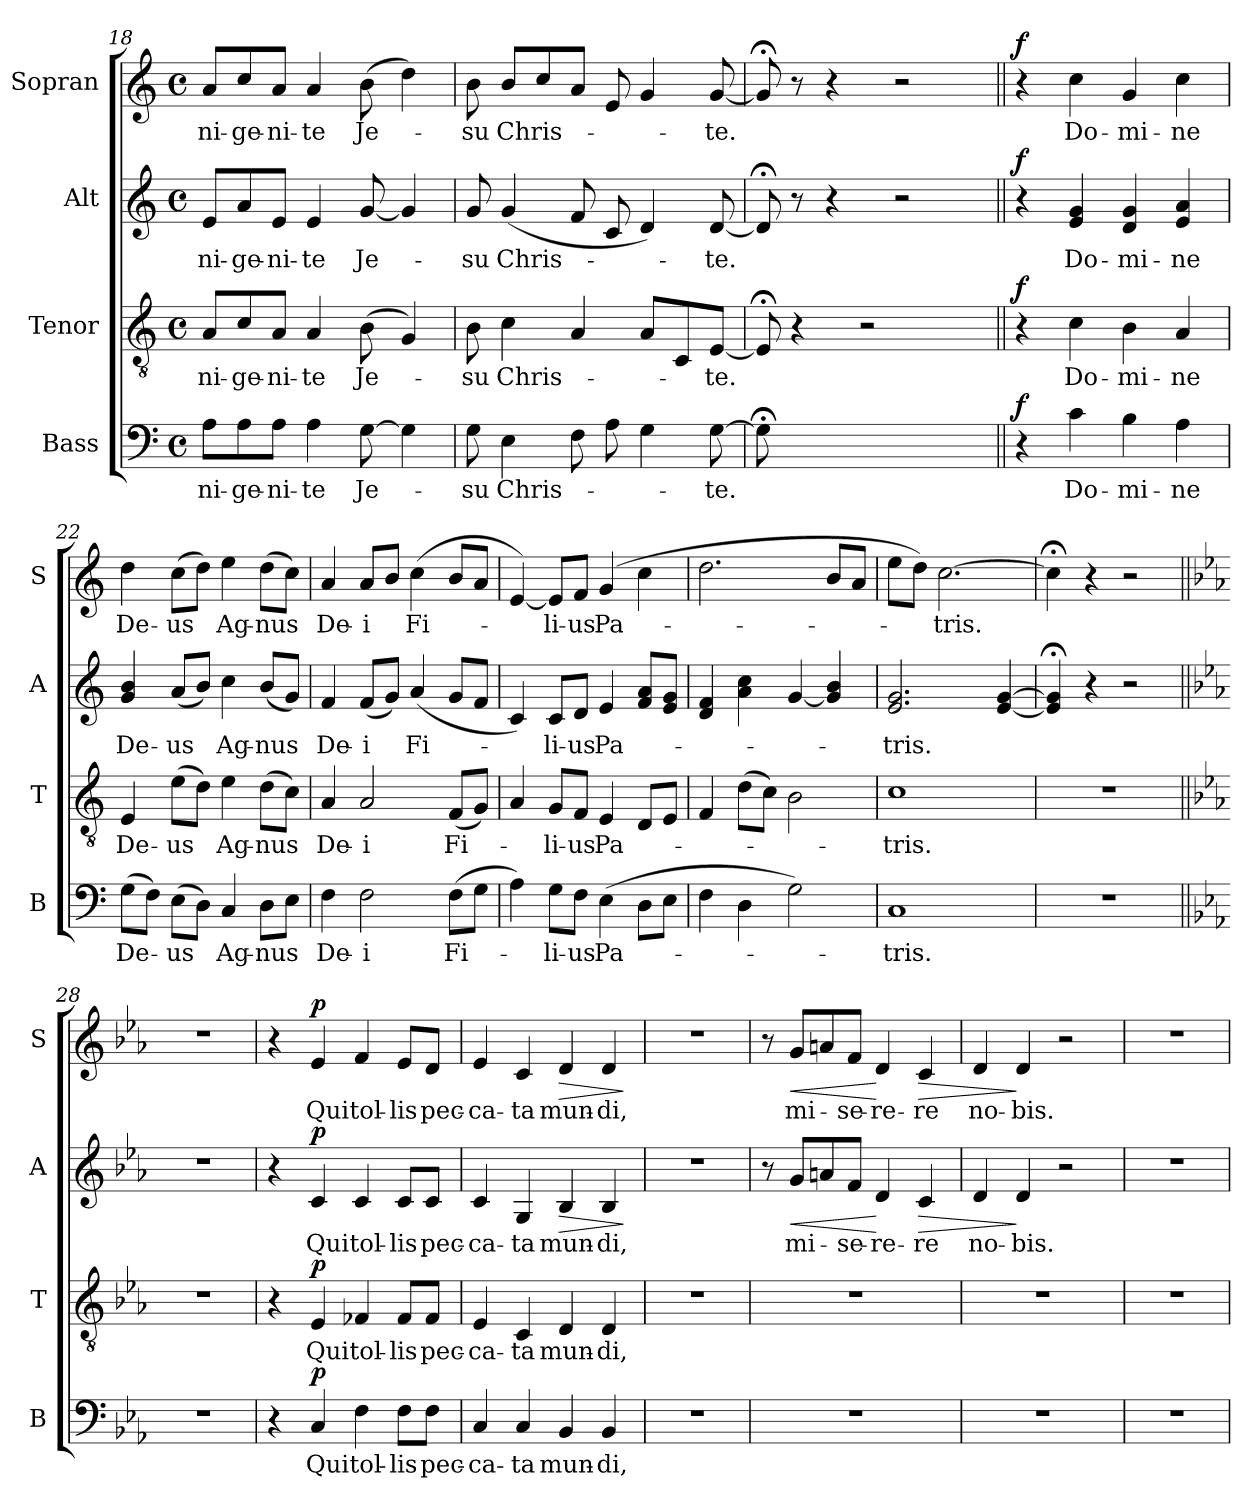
**kern	**text	**dynam	**kern	**text	**dynam	**kern	**text	**dynam	**kern	**text	**dynam
*part4	*part4	*part4	*part3	*part3	*part3	*part2	*part2	*part2	*part1	*part1	*part1
*staff4	*staff4	*staff4	*staff3	*staff3	*staff3	*staff2	*staff2	*staff2	*staff1	*staff1	*staff1
*I"Bass	*	*	*I"Tenor	*	*	*I"Alt	*	*	*I"Sopran	*	*
*I'B	*	*	*I'T	*	*	*I'A	*	*	*I'S	*	*
*clefF4	*	*	*clefGv2	*	*	*clefG2	*	*	*clefG2	*	*
*k[]	*	*	*k[]	*	*	*k[]	*	*	*k[]	*	*
*M4/4	*	*	*M4/4	*	*	*M4/4	*	*	*M4/4	*	*
*met(c)	*	*	*met(c)	*	*	*met(c)	*	*	*met(c)	*	*
=18	=18	=18	=18	=18	=18	=18	=18	=18	=18	=18	=18
!	!LO:LY:b	!	!	!LO:LY:b	!	!	!LO:LY:b	!	!	!LO:LY:b	!
8A\L	-ni-	.	8A/L	-ni-	.	8e/L	-ni-	.	8a/L	-ni-	.
!	!LO:LY:b	!	!	!LO:LY:b	!	!	!LO:LY:b	!	!	!LO:LY:b	!
8A\	-ge-	.	8c/	-ge-	.	8a/	-ge-	.	8cc/	-ge-	.
!	!LO:LY:b	!	!	!LO:LY:b	!	!	!LO:LY:b	!	!	!LO:LY:b	!
8A\J	-ni-	.	8A/J	-ni-	.	8e/J	-ni-	.	8a/J	-ni-	.
!	!LO:LY:b	!	!	!LO:LY:b	!	!	!LO:LY:b	!	!	!LO:LY:b	!
4A\	-te	.	4A/	-te	.	4e/	-te	.	4a/	-te	.
!	!LO:LY:b	!	!	!LO:LY:b	!	!	!LO:LY:b	!	!	!LO:LY:b	!
[8G\	Je-	.	(>8B\	Je-	.	[8g/	Je-	.	(>8b\	Je-	.
4G\]	.	.	4G/)	.	.	4g/]	.	.	4dd\)	.	.
!!LO:PB:g=z
=19	=19	=19	=19	=19	=19	=19	=19	=19	=19	=19	=19
!	!LO:LY:b	!	!	!LO:LY:b	!	!	!LO:LY:b	!	!	!LO:LY:b	!
8G\	-su	.	8B\	-su	.	8g/	-su	.	8b\	-su	.
!	!LO:LY:b	!	!	!LO:LY:b	!	!	!LO:LY:b	!	!	!LO:LY:b	!
4E\	Chris-	.	4c\	Chris-	.	(<4g/	Chris-	.	8b/L	Chris-	.
.	.	.	.	.	.	.	.	.	8cc/	.	.
8F\	.	.	4A/	.	.	8f/	.	.	8a/J	.	.
8A\	.	.	.	.	.	8c/	.	.	8e/	.	.
4G\	.	.	8A/L	.	.	4d/)	.	.	4g/	.	.
.	.	.	8C/	.	.	.	.	.	.	.	.
!	!LO:LY:b	!	!	!LO:LY:b	!	!	!LO:LY:b	!	!	!LO:LY:b	!
[8G\	-te.	.	[8E/J	-te.	.	[8d/	-te.	.	[8g/	-te.	.
=20	=20	=20	=20	=20	=20	=20	=20	=20	=20	=20	=20
8G;<\]	.	.	8E;</]	.	.	8d;</]	.	.	8g;</]	.	.
2..ryy	.	.	4r	.	.	8r	.	.	8r	.	.
.	.	.	.	.	.	4r	.	.	4r	.	.
.	.	.	2r	.	.	.	.	.	.	.	.
.	.	.	.	.	.	2r	.	.	2r	.	.
.	.	.	8ryy	.	.	.	.	.	.	.	.
=21||	=21||	=21||	=21||	=21||	=21||	=21||	=21||	=21||	=21||	=21||	=21||
!	!	!LO:DY:a	!	!	!LO:DY:a	!	!	!LO:DY:a	!	!	!LO:DY:a
4r	.	f	4r	.	f	4r	.	f	4r	.	f
!	!LO:LY:b	!	!	!LO:LY:b	!	!	!LO:LY:b	!	!	!LO:LY:b	!
4c\	Do-	.	4c\	Do-	.	4e/ 4g/	Do-	.	4cc\	Do-	.
!	!LO:LY:b	!	!	!LO:LY:b	!	!	!LO:LY:b	!	!	!LO:LY:b	!
4B\	-mi-	.	4B\	-mi-	.	4d/ 4g/	-mi-	.	4g/	-mi-	.
!	!LO:LY:b	!	!	!LO:LY:b	!	!	!LO:LY:b	!	!	!LO:LY:b	!
4A\	-ne	.	4A/	-ne	.	4e/ 4a/	-ne	.	4cc\	-ne	.
=22	=22	=22	=22	=22	=22	=22	=22	=22	=22	=22	=22
!	!LO:LY:b	!	!	!LO:LY:b	!	!	!LO:LY:b	!	!	!LO:LY:b	!
(>8G\L	De-	.	4E/	De-	.	4g/ 4b/	De-	.	4dd\	De-	.
8F\J)	.	.	.	.	.	.	.	.	.	.	.
!	!LO:LY:b	!	!	!LO:LY:b	!	!	!LO:LY:b	!	!	!LO:LY:b	!
(>8E\L	-us	.	(>8e\L	-us	.	(<8a/L	-us	.	(>8cc\L	-us	.
8D\J)	.	.	8d\J)	.	.	8b/J)	.	.	8dd\J)	.	.
!	!LO:LY:b	!	!	!LO:LY:b	!	!	!LO:LY:b	!	!	!LO:LY:b	!
4C/	Ag-	.	4e\	Ag-	.	4cc\	Ag-	.	4ee\	Ag-	.
!	!LO:LY:b	!	!	!LO:LY:b	!	!	!LO:LY:b	!	!	!LO:LY:b	!
8D\L	-nus	.	(>8d\L	-nus	.	(<8b/L	-nus	.	(>8dd\L	-nus	.
8E\J	.	.	8c\J)	.	.	8g/J)	.	.	8cc\J)	.	.
=23	=23	=23	=23	=23	=23	=23	=23	=23	=23	=23	=23
!	!LO:LY:b	!	!	!LO:LY:b	!	!	!LO:LY:b	!	!	!LO:LY:b	!
4F\	De-	.	4A/	De-	.	4f/	De-	.	4a/	De-	.
!	!LO:LY:b	!	!	!LO:LY:b	!	!	!LO:LY:b	!	!	!LO:LY:b	!
2F\	-i	.	2A/	-i	.	(<8f/L	-i	.	8a/L	-i	.
.	.	.	.	.	.	8g/J)	.	.	8b/J	.	.
!	!	!	!	!	!	!	!LO:LY:b	!	!	!LO:LY:b	!
.	.	.	.	.	.	(<4a/	Fi-	.	(>4cc\	Fi-	.
!	!LO:LY:b	!	!	!LO:LY:b	!	!	!	!	!	!	!
(>8F\L	Fi-	.	(<8F/L	Fi-	.	8g/L	.	.	8b/L	.	.
8G\J	.	.	8G/J)	.	.	8f/J	.	.	8a/J	.	.
!!LO:LB:g=z
=24	=24	=24	=24	=24	=24	=24	=24	=24	=24	=24	=24
4A\)	.	.	4A/	.	.	4c/)	.	.	[4e/)	.	.
!	!LO:LY:b	!	!	!LO:LY:b	!	!	!LO:LY:b	!	!	!LO:LY:b	!
8G\L	-li-	.	8G/L	-li-	.	8c/L	-li-	.	8e/L]	-li-	.
!	!LO:LY:b	!	!	!LO:LY:b	!	!	!LO:LY:b	!	!	!LO:LY:b	!
8F\J	-us	.	8F/J	-us	.	8d/J	-us	.	8f/J	-us	.
!	!LO:LY:b	!	!	!LO:LY:b	!	!	!LO:LY:b	!	!	!LO:LY:b	!
(>4E\	Pa-	.	4E/	Pa-	.	4e/	Pa-	.	(>4g/	Pa-	.
8D\L	.	.	8D/L	.	.	8f/ 8a/L	.	.	4cc\	.	.
8E\J	.	.	8E/J	.	.	8e/ 8g/J	.	.	.	.	.
=25	=25	=25	=25	=25	=25	=25	=25	=25	=25	=25	=25
4F\	.	.	4F/	.	.	4d/ 4f/	.	.	2.dd\	.	.
4D\	.	.	(>8d\L	.	.	4a\ 4cc\	.	.	.	.	.
.	.	.	8c\J)	.	.	.	.	.	.	.	.
2G\)	.	.	2B\	.	.	[4g/	.	.	.	.	.
.	.	.	.	.	.	4g/] 4b/	.	.	8b/L	.	.
.	.	.	.	.	.	.	.	.	8a/J	.	.
=26	=26	=26	=26	=26	=26	=26	=26	=26	=26	=26	=26
!	!LO:LY:b	!	!	!LO:LY:b	!	!	!LO:LY:b	!	!	!	!
1C	-tris.	.	1c	-tris.	.	2.e/ 2.g/	-tris.	.	8ee\L	.	.
.	.	.	.	.	.	.	.	.	8dd\J)	.	.
!	!	!	!	!	!	!	!	!	!	!LO:LY:b	!
.	.	.	.	.	.	.	.	.	[2.cc\	-tris.	.
.	.	.	.	.	.	[4e/ [4g/	.	.	.	.	.
=27	=27	=27	=27	=27	=27	=27	=27	=27	=27	=27	=27
1r	.	.	1r	.	.	4e/];< 4g/];<	.	.	4cc;<\]	.	.
.	.	.	.	.	.	4r	.	.	4r	.	.
.	.	.	.	.	.	2r	.	.	2r	.	.
=28||	=28||	=28||	=28||	=28||	=28||	=28||	=28||	=28||	=28||	=28||	=28||
*k[b-e-a-]	*	*	*k[b-e-a-]	*	*	*k[b-e-a-]	*	*	*k[b-e-a-]	*	*
*E-:	*	*	*E-:	*	*	*E-:	*	*	*E-:	*	*
1r	.	.	1r	.	.	1r	.	.	1r	.	.
!!LO:PB:g=z
=29	=29	=29	=29	=29	=29	=29	=29	=29	=29	=29	=29
4r	.	.	4r	.	.	4r	.	.	4r	.	.
!	!LO:LY:b	!LO:DY:a	!	!LO:LY:b	!LO:DY:a	!	!LO:LY:b	!LO:DY:a	!	!LO:LY:b	!LO:DY:a
4C/	Qui	p	4E-/	Qui	p	4c/	Qui	p	4e-/	Qui	p
!	!LO:LY:b	!	!	!LO:LY:b	!	!	!LO:LY:b	!	!	!LO:LY:b	!
4F\	tol-	.	4F-X/	tol-	.	4c/	tol-	.	4f/	tol-	.
!	!LO:LY:b	!	!	!LO:LY:b	!	!	!LO:LY:b	!	!	!LO:LY:b	!
8F\L	-lis	.	8F-/L	-lis	.	8c/L	-lis	.	8e-/L	-lis	.
!	!LO:LY:b	!	!	!LO:LY:b	!	!	!LO:LY:b	!	!	!LO:LY:b	!
8F\J	pec-	.	8F-/J	pec-	.	8c/J	pec-	.	8d/J	pec-	.
=30	=30	=30	=30	=30	=30	=30	=30	=30	=30	=30	=30
!	!LO:LY:b	!	!	!LO:LY:b	!	!	!LO:LY:b	!	!	!LO:LY:b	!
4C/	-ca-	.	4E-/	-ca-	.	4c/	-ca-	.	4e-/	-ca-	.
!	!LO:LY:b	!	!	!LO:LY:b	!	!	!LO:LY:b	!	!	!LO:LY:b	!
4C/	-ta	.	4C/	-ta	.	4G/	-ta	.	4c/	-ta	.
!	!LO:LY:b	!	!	!LO:LY:b	!	!	!LO:LY:b	!LO:HP:b	!	!LO:LY:b	!LO:HP:b
4BB-/	mun-	.	4D/	mun-	.	4B-/	mun-	>	4d/	mun-	>
!	!LO:LY:b	!	!	!LO:LY:b	!	!	!LO:LY:b	!	!	!LO:LY:b	!
4BB-/	-di,	.	4D/	-di,	.	4B-/	-di,	.	4d/	-di,	.
.	.	.	.	.	.	.	.	]	.	.	]
=31	=31	=31	=31	=31	=31	=31	=31	=31	=31	=31	=31
1r	.	.	1r	.	.	1r	.	.	1r	.	.
=32	=32	=32	=32	=32	=32	=32	=32	=32	=32	=32	=32
1r	.	.	1r	.	.	8r	.	.	8r	.	.
!	!	!	!	!	!	!	!LO:LY:b	!LO:HP:b	!	!LO:LY:b	!LO:HP:b
.	.	.	.	.	.	8g/L	mi-	<	8g/L	mi-	<
.	.	.	.	.	.	8an/	.	.	8an/	.	.
!	!	!	!	!	!	!	!LO:LY:b	!	!	!LO:LY:b	!
.	.	.	.	.	.	8f/J	-se-	.	8f/J	-se-	.
!	!	!	!	!	!	!	!LO:LY:b	!	!	!LO:LY:b	!
.	.	.	.	.	.	4d/	-re-	[	4d/	-re-	[
!	!	!	!	!	!	!	!LO:LY:b	!LO:HP:b	!	!LO:LY:b	!LO:HP:b
.	.	.	.	.	.	4c/	-re	>	4c/	-re	>
=33	=33	=33	=33	=33	=33	=33	=33	=33	=33	=33	=33
!	!	!	!	!	!	!	!LO:LY:b	!	!	!LO:LY:b	!
1r	.	.	1r	.	.	4d/	no-	.	4d/	no-	.
!	!	!	!	!	!	!	!LO:LY:b	!	!	!LO:LY:b	!
.	.	.	.	.	.	4d/	-bis.	]	4d/	-bis.	]
.	.	.	.	.	.	2r	.	.	2r	.	.
=34	=34	=34	=34	=34	=34	=34	=34	=34	=34	=34	=34
1r	.	.	1r	.	.	1r	.	.	1r	.	.
=	=	=	=	=	=	=	=	=	=	=	=
*-	*-	*-	*-	*-	*-	*-	*-	*-	*-	*-	*-
